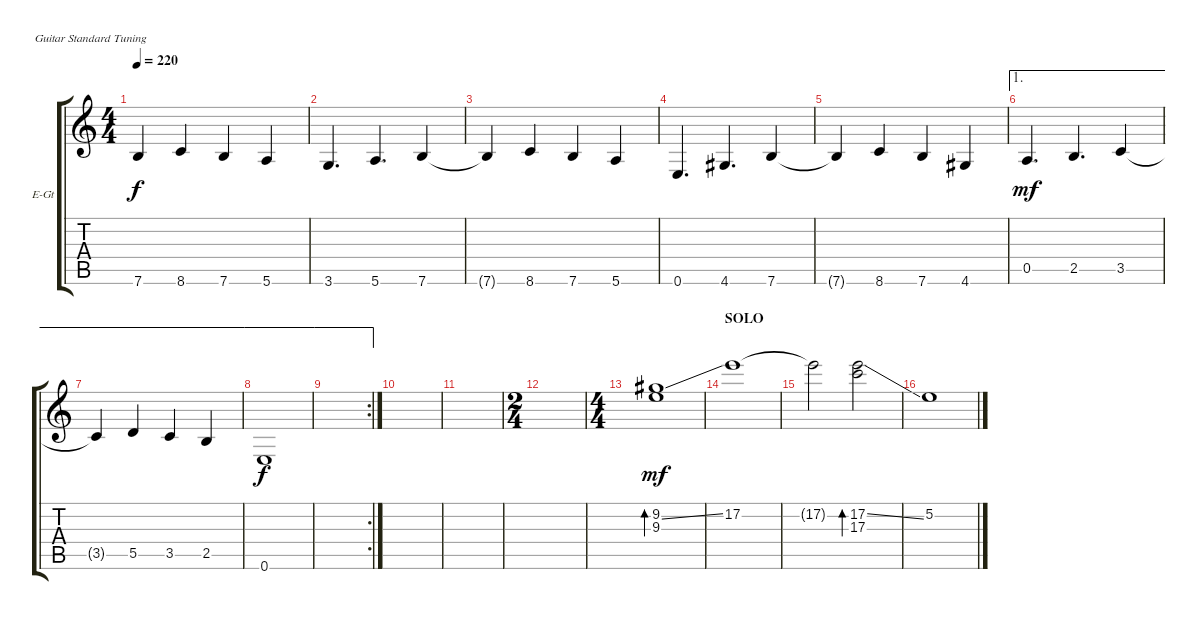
\defaultSystemsLayout 4
\bracketExtendMode groupsimilarinstruments
\firstSystemTrackNameOrientation horizontal
\otherSystemsTrackNameOrientation horizontal
\track ("Electric Guitar" "E-Gt") {instrument overdrivenguitar}
\staff {score tabs}
\tuning (E4 B3 G3 D3 A2 E2)
\ts (4 4)
\tempo 220
\clef g2
\scale
0.333333
\ks c
7.6{t}.4{dy f} 8.6.4 7.6.4 5.6.4 |
\scale
0.333333 3.6.4{d} 5.6.4{d} 7.6.4 |
\scale
0.333333 7.6{t}.4 8.6.4 7.6.4 5.6.4 |
\scale
0.333333 0.6.4{d} 4.6.4{d} 7.6.4 |
\scale
0.333333 7.6{t}.4 8.6.4 7.6.4 4.6.4 |
\ae 1
\scale
0.333333 0.5.4{d dy mf} 2.5.4{d} 3.5.4 |
\ae 1
\scale
0.333333 3.5{t}.4 5.5.4 3.5.4 2.5.4 |
\ae 1
\scale
0.333333 0.6.1{dy f} |
\ae 1
\rc 2
\scale
0.354497 |
\scale
0.322751 |
\scale
0.322751 |
\ts (2 4)
\scale
0.395904 |
\ts (4 4)
\scale
0.395904 (9.2{ss} 9.3).1{bd 30 dy mf} |
\section ("" "SOLO")
\scale
0.208191 17.2.1 |
\scale
0.333333 17.2{t}.2 (17.2{ss} 17.3).2{bd 30} |
\scale
0.333333 5.2.1
